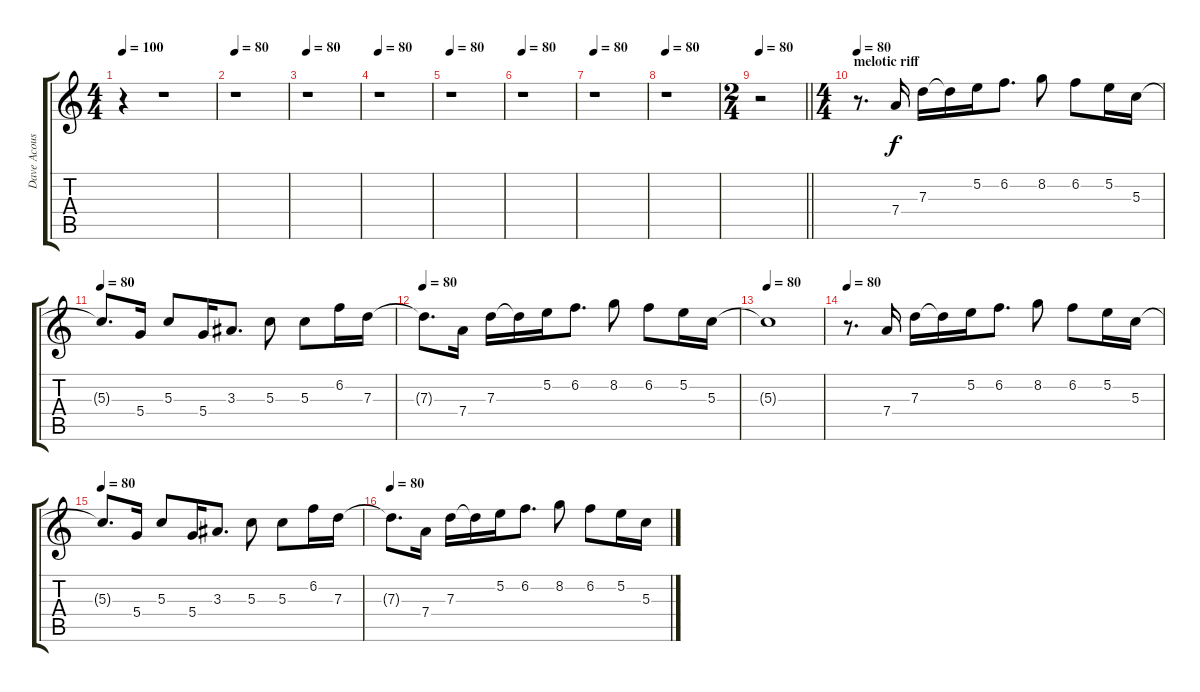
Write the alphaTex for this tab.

\track ("Dave Acoustic" "Dave Acous") {instrument acousticguitarsteel}
\staff {score tabs}
\tuning (E4 B3 G3 D3 A2 E2) {hide}
\ts (4 4)
\tempo 100
\tempo 80
\tempo 100
\clef g2
\ks c
r.4{dy f instrument acousticguitarsteel} r.1 |
\tempo 80
r.1 |
\tempo 80
r.1 |
\tempo 80
r.1 |
\tempo 80
r.1 |
\tempo 80
r.1 |
\tempo 80
r.1 |
\tempo 80
r.1 |
\ts (2 4)
\tempo 80
\barLineRight lightlight
r.2 |
\ts (4 4)
\section ("" "melotic riff")
\tempo 80
r.8{d} 7.4.16 7.3.16 7.3{t}.16 5.2.16 6.2.8{d} 8.2.8 6.2.8 5.2.16 5.3.16 |
\tempo 80
5.3{t}.8{d} 5.4.16 5.3.8 5.4.16 3.3.8{d} 5.3.8 5.3.8 6.2.16 7.3.16 |
\tempo 80
7.3{t}.8{d} 7.4.16 7.3.16 7.3{t}.16 5.2.16 6.2.8{d} 8.2.8 6.2.8 5.2.16 5.3.16 |
\tempo 80
5.3{t}.1 |
\tempo 80
r.8{d} 7.4.16 7.3.16 7.3{t}.16 5.2.16 6.2.8{d} 8.2.8 6.2.8 5.2.16 5.3.16 |
\tempo 80
5.3{t}.8{d} 5.4.16 5.3.8 5.4.16 3.3.8{d} 5.3.8 5.3.8 6.2.16 7.3.16 |
\tempo 80
7.3{t}.8{d} 7.4.16 7.3.16 7.3{t}.16 5.2.16 6.2.8{d} 8.2.8 6.2.8 5.2.16 5.3.16
